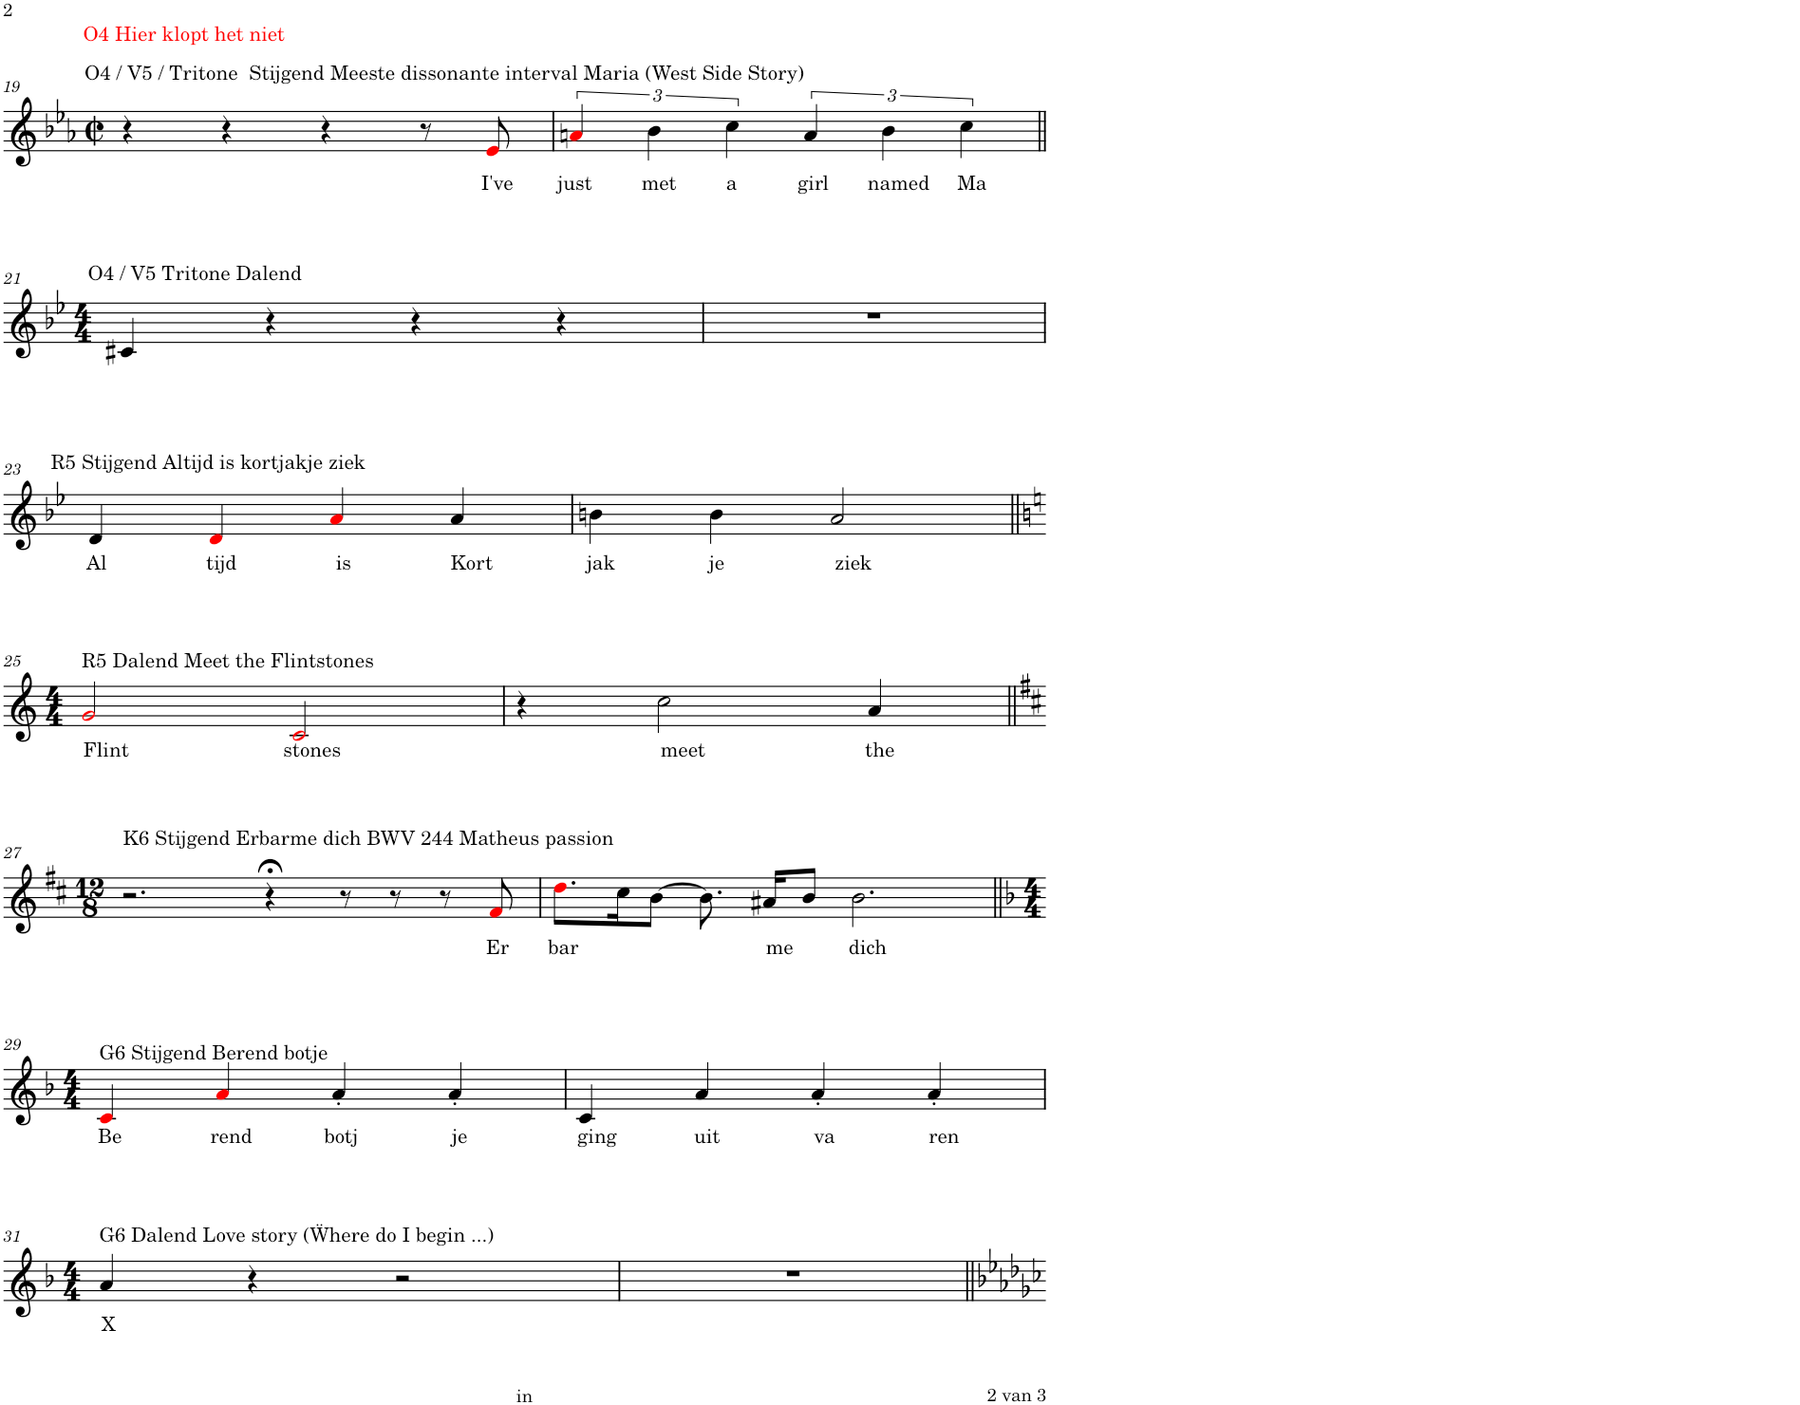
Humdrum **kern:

**kern
*part1
*staff1
*I"Piano
*I'Pno.
!!LO:PB:g=z
*clefG2
*k[b-e-a-]
*M2/2
*met(c|)
=19
!LO:TX:a:t=O4 / V5 / Tritone  Stijgend Meeste dissonante interval Maria (West Side Story)
!LO:TX:a:color=#FF0000:t=O4 Hier klopt het niet
4r
4r
4r
8r
!LO:TX:b:t=I've        just         met         a           girl       named     Ma
8e-i/
=20
6ani/
6b-\
6cc\
6a/
6b-\
6cc\
!!LO:LB:g=z
=21||
*k[b-e-]
*M4/4
!LO:TX:a:t=O4 / V5 Tritone Dalend
4c#X/
4r
4r
4r
=22
1r
!!LO:LB:g=z
=23
!LO:TX:a:t=R5 Stijgend Altijd is kortjakje ziek
!LO:TX:b:t=Al                  tijd                  is                  Kort                 jak                 je                    ziek
4d/
4di/
4ai/
4a/
=24
4bn\
4b\
2a/
!!LO:LB:g=z
=25||
*k[]
*M4/4
!LO:TX:a:t=R5 Dalend Meet the Flintstones
!LO:TX:b:t=Flint                            stones                                                          meet                             the
2gi/
2ci/
=26
4r
2cc\
4a/
!!LO:LB:g=z
=27||
*k[f#c#]
*M12/8
!LO:TX:a:t=K6 Stijgend Erbarme dich BWV 244 Matheus passion
2.r
4r;<
8r
8r
8r
!LO:TX:b:t=Er       bar                                  me          dich
8f#i/
=28
8.ddi\L
16cc#\K
[8b\J
8.b\]
16a#X/KL
8b/J
2.b\
!!LO:LB:g=z
=29||
*k[b-]
*M4/4
!LO:TX:a:t=G6 Stijgend Berend botje
!LO:TX:b:t=Be                rend             botj                 je
4ci/
4ai/
4a'/
4a'/
=30
!LO:TX:b:t=ging              uit                 va                 ren
4c/
4a/
4a'/
4a'/
!!LO:LB:g=z
=31
*M4/4
!LO:TX:a:t=G6 Dalend Love story (Ẅhere do I begin ...)
!LO:TX:b:t=X
4a/
4r
2r
=32
1r
=||
*-
